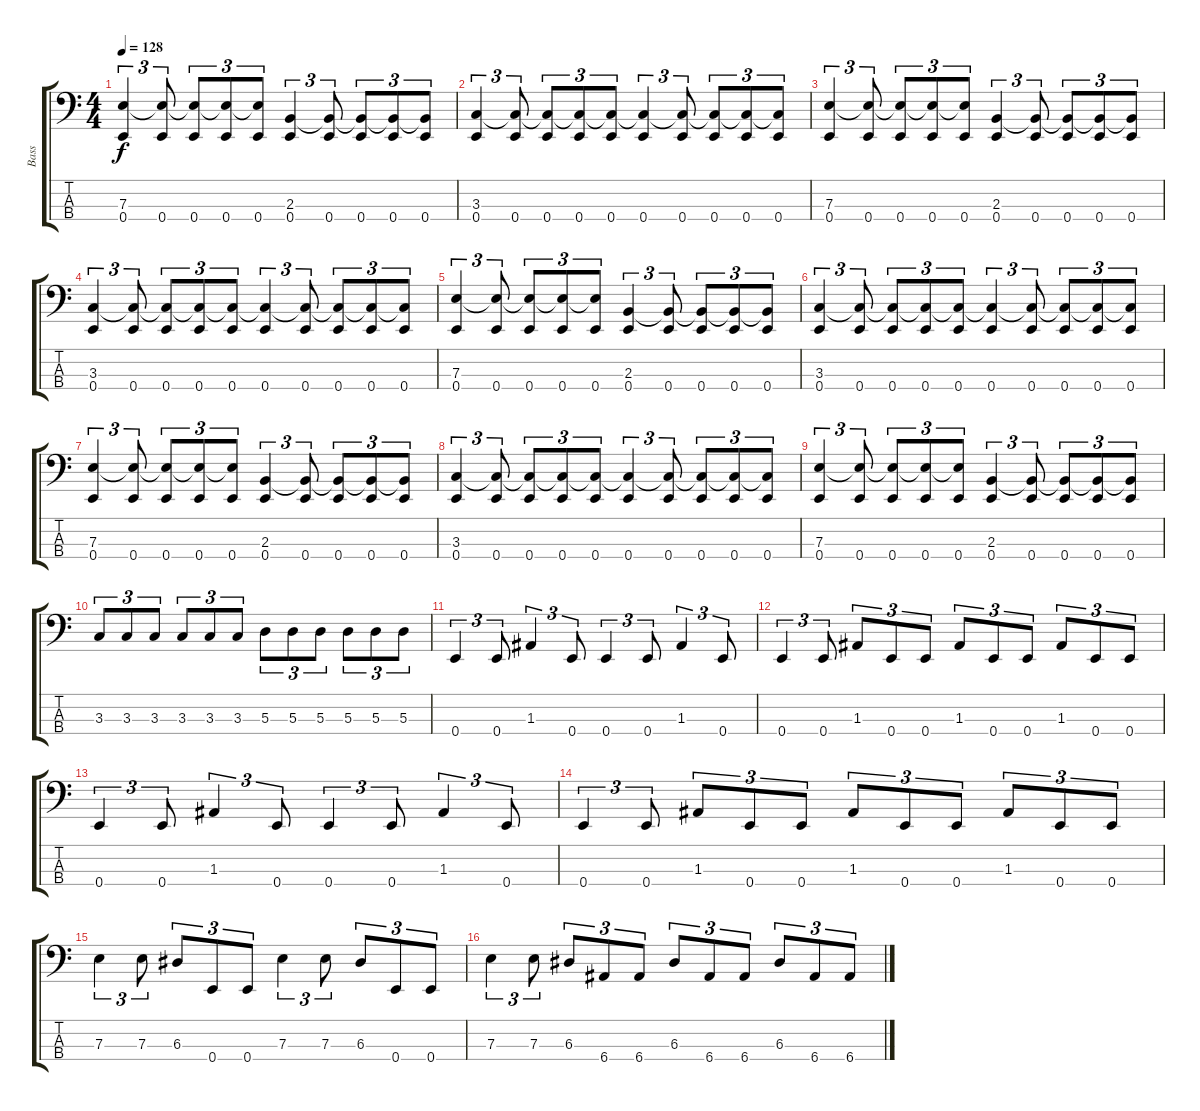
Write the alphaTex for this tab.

\track ("Bass" "Bass") {instrument electricbassfinger}
\staff {score tabs}
\tuning (G2 D2 A1 E1) {hide}
\ts (4 4)
\tempo 128
\clef f4
\ks c
(7.3 0.4).4{tu (3 2) dy f} (7.3{t} 0.4).8{tu (3 2)} (7.3{t} 0.4).8{tu (3 2)} (7.3{t} 0.4).8{tu (3 2)} (7.3{t} 0.4).8{tu (3 2)} (2.3 0.4).4{tu (3 2)} (2.3{t} 0.4).8{tu (3 2)} (2.3{t} 0.4).8{tu (3 2)} (2.3{t} 0.4).8{tu (3 2)} (2.3{t} 0.4).8{tu (3 2)} |
(3.3 0.4).4{tu (3 2)} (3.3{t} 0.4).8{tu (3 2)} (3.3{t} 0.4).8{tu (3 2)} (3.3{t} 0.4).8{tu (3 2)} (3.3{t} 0.4).8{tu (3 2)} (3.3{t} 0.4).4{tu (3 2)} (3.3{t} 0.4).8{tu (3 2)} (3.3{t} 0.4).8{tu (3 2)} (3.3{t} 0.4).8{tu (3 2)} (3.3{t} 0.4).8{tu (3 2)} |
(7.3 0.4).4{tu (3 2)} (7.3{t} 0.4).8{tu (3 2)} (7.3{t} 0.4).8{tu (3 2)} (7.3{t} 0.4).8{tu (3 2)} (7.3{t} 0.4).8{tu (3 2)} (2.3 0.4).4{tu (3 2)} (2.3{t} 0.4).8{tu (3 2)} (2.3{t} 0.4).8{tu (3 2)} (2.3{t} 0.4).8{tu (3 2)} (2.3{t} 0.4).8{tu (3 2)} |
(3.3 0.4).4{tu (3 2)} (3.3{t} 0.4).8{tu (3 2)} (3.3{t} 0.4).8{tu (3 2)} (3.3{t} 0.4).8{tu (3 2)} (3.3{t} 0.4).8{tu (3 2)} (3.3{t} 0.4).4{tu (3 2)} (3.3{t} 0.4).8{tu (3 2)} (3.3{t} 0.4).8{tu (3 2)} (3.3{t} 0.4).8{tu (3 2)} (3.3{t} 0.4).8{tu (3 2)} |
(7.3 0.4).4{tu (3 2)} (7.3{t} 0.4).8{tu (3 2)} (7.3{t} 0.4).8{tu (3 2)} (7.3{t} 0.4).8{tu (3 2)} (7.3{t} 0.4).8{tu (3 2)} (2.3 0.4).4{tu (3 2)} (2.3{t} 0.4).8{tu (3 2)} (2.3{t} 0.4).8{tu (3 2)} (2.3{t} 0.4).8{tu (3 2)} (2.3{t} 0.4).8{tu (3 2)} |
(3.3 0.4).4{tu (3 2)} (3.3{t} 0.4).8{tu (3 2)} (3.3{t} 0.4).8{tu (3 2)} (3.3{t} 0.4).8{tu (3 2)} (3.3{t} 0.4).8{tu (3 2)} (3.3{t} 0.4).4{tu (3 2)} (3.3{t} 0.4).8{tu (3 2)} (3.3{t} 0.4).8{tu (3 2)} (3.3{t} 0.4).8{tu (3 2)} (3.3{t} 0.4).8{tu (3 2)} |
(7.3 0.4).4{tu (3 2)} (7.3{t} 0.4).8{tu (3 2)} (7.3{t} 0.4).8{tu (3 2)} (7.3{t} 0.4).8{tu (3 2)} (7.3{t} 0.4).8{tu (3 2)} (2.3 0.4).4{tu (3 2)} (2.3{t} 0.4).8{tu (3 2)} (2.3{t} 0.4).8{tu (3 2)} (2.3{t} 0.4).8{tu (3 2)} (2.3{t} 0.4).8{tu (3 2)} |
(3.3 0.4).4{tu (3 2)} (3.3{t} 0.4).8{tu (3 2)} (3.3{t} 0.4).8{tu (3 2)} (3.3{t} 0.4).8{tu (3 2)} (3.3{t} 0.4).8{tu (3 2)} (3.3{t} 0.4).4{tu (3 2)} (3.3{t} 0.4).8{tu (3 2)} (3.3{t} 0.4).8{tu (3 2)} (3.3{t} 0.4).8{tu (3 2)} (3.3{t} 0.4).8{tu (3 2)} |
(7.3 0.4).4{tu (3 2)} (7.3{t} 0.4).8{tu (3 2)} (7.3{t} 0.4).8{tu (3 2)} (7.3{t} 0.4).8{tu (3 2)} (7.3{t} 0.4).8{tu (3 2)} (2.3 0.4).4{tu (3 2)} (2.3{t} 0.4).8{tu (3 2)} (2.3{t} 0.4).8{tu (3 2)} (2.3{t} 0.4).8{tu (3 2)} (2.3{t} 0.4).8{tu (3 2)} |
3.3.8{tu (3 2)} 3.3.8{tu (3 2)} 3.3.8{tu (3 2)} 3.3.8{tu (3 2)} 3.3.8{tu (3 2)} 3.3.8{tu (3 2)} 5.3.8{tu (3 2)} 5.3.8{tu (3 2)} 5.3.8{tu (3 2)} 5.3.8{tu (3 2)} 5.3.8{tu (3 2)} 5.3.8{tu (3 2)} |
0.4.4{tu (3 2)} 0.4.8{tu (3 2)} 1.3.4{tu (3 2)} 0.4.8{tu (3 2)} 0.4.4{tu (3 2)} 0.4.8{tu (3 2)} 1.3.4{tu (3 2)} 0.4.8{tu (3 2)} |
0.4.4{tu (3 2)} 0.4.8{tu (3 2)} 1.3.8{tu (3 2)} 0.4.8{tu (3 2)} 0.4.8{tu (3 2)} 1.3.8{tu (3 2)} 0.4.8{tu (3 2)} 0.4.8{tu (3 2)} 1.3.8{tu (3 2)} 0.4.8{tu (3 2)} 0.4.8{tu (3 2)} |
0.4.4{tu (3 2)} 0.4.8{tu (3 2)} 1.3.4{tu (3 2)} 0.4.8{tu (3 2)} 0.4.4{tu (3 2)} 0.4.8{tu (3 2)} 1.3.4{tu (3 2)} 0.4.8{tu (3 2)} |
0.4.4{tu (3 2)} 0.4.8{tu (3 2)} 1.3.8{tu (3 2)} 0.4.8{tu (3 2)} 0.4.8{tu (3 2)} 1.3.8{tu (3 2)} 0.4.8{tu (3 2)} 0.4.8{tu (3 2)} 1.3.8{tu (3 2)} 0.4.8{tu (3 2)} 0.4.8{tu (3 2)} |
7.3.4{tu (3 2)} 7.3.8{tu (3 2)} 6.3.8{tu (3 2)} 0.4.8{tu (3 2)} 0.4.8{tu (3 2)} 7.3.4{tu (3 2)} 7.3.8{tu (3 2)} 6.3.8{tu (3 2)} 0.4.8{tu (3 2)} 0.4.8{tu (3 2)} |
7.3.4{tu (3 2)} 7.3.8{tu (3 2)} 6.3.8{tu (3 2)} 6.4.8{tu (3 2)} 6.4.8{tu (3 2)} 6.3.8{tu (3 2)} 6.4.8{tu (3 2)} 6.4.8{tu (3 2)} 6.3.8{tu (3 2)} 6.4.8{tu (3 2)} 6.4.8{tu (3 2)}
